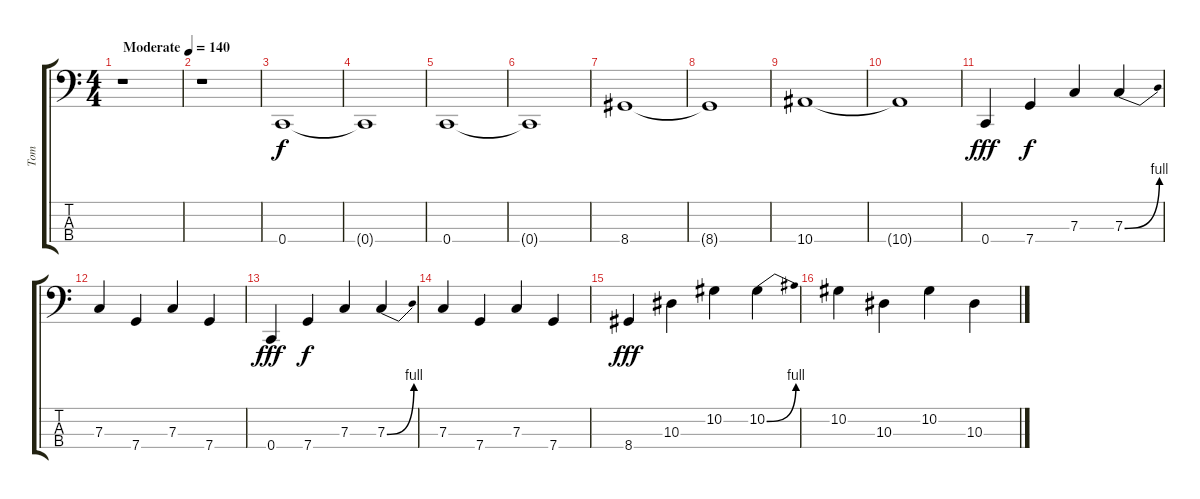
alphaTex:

\track ("Tom" "Tom") {instrument electricbasspick}
\staff {score tabs}
\tuning (Eb2 Bb1 F1 C1) {hide}
\ts (4 4)
\tempo (140 "Moderate")
\clef f4
\ks c
r.1{dy f instrument electricbasspick} |
r.1 |
0.4.1 |
0.4{t}.1 |
0.4.1 |
0.4{t}.1 |
8.4.1 |
8.4{t}.1 |
10.4.1 |
10.4{t}.1 |
0.4.4{dy fff} 7.4.4{dy f} 7.3.4 7.3{be (bend 0 0 60 4)}.4 |
7.3.4 7.4.4 7.3.4 7.4.4 |
0.4.4{dy fff} 7.4.4{dy f} 7.3.4 7.3{be (bend 0 0 60 4)}.4 |
7.3.4 7.4.4 7.3.4 7.4.4 |
8.4.4{dy fff} 10.3.4 10.2.4 10.2{be (bend 0 0 60 4)}.4 |
10.2.4 10.3.4 10.2.4 10.3.4
